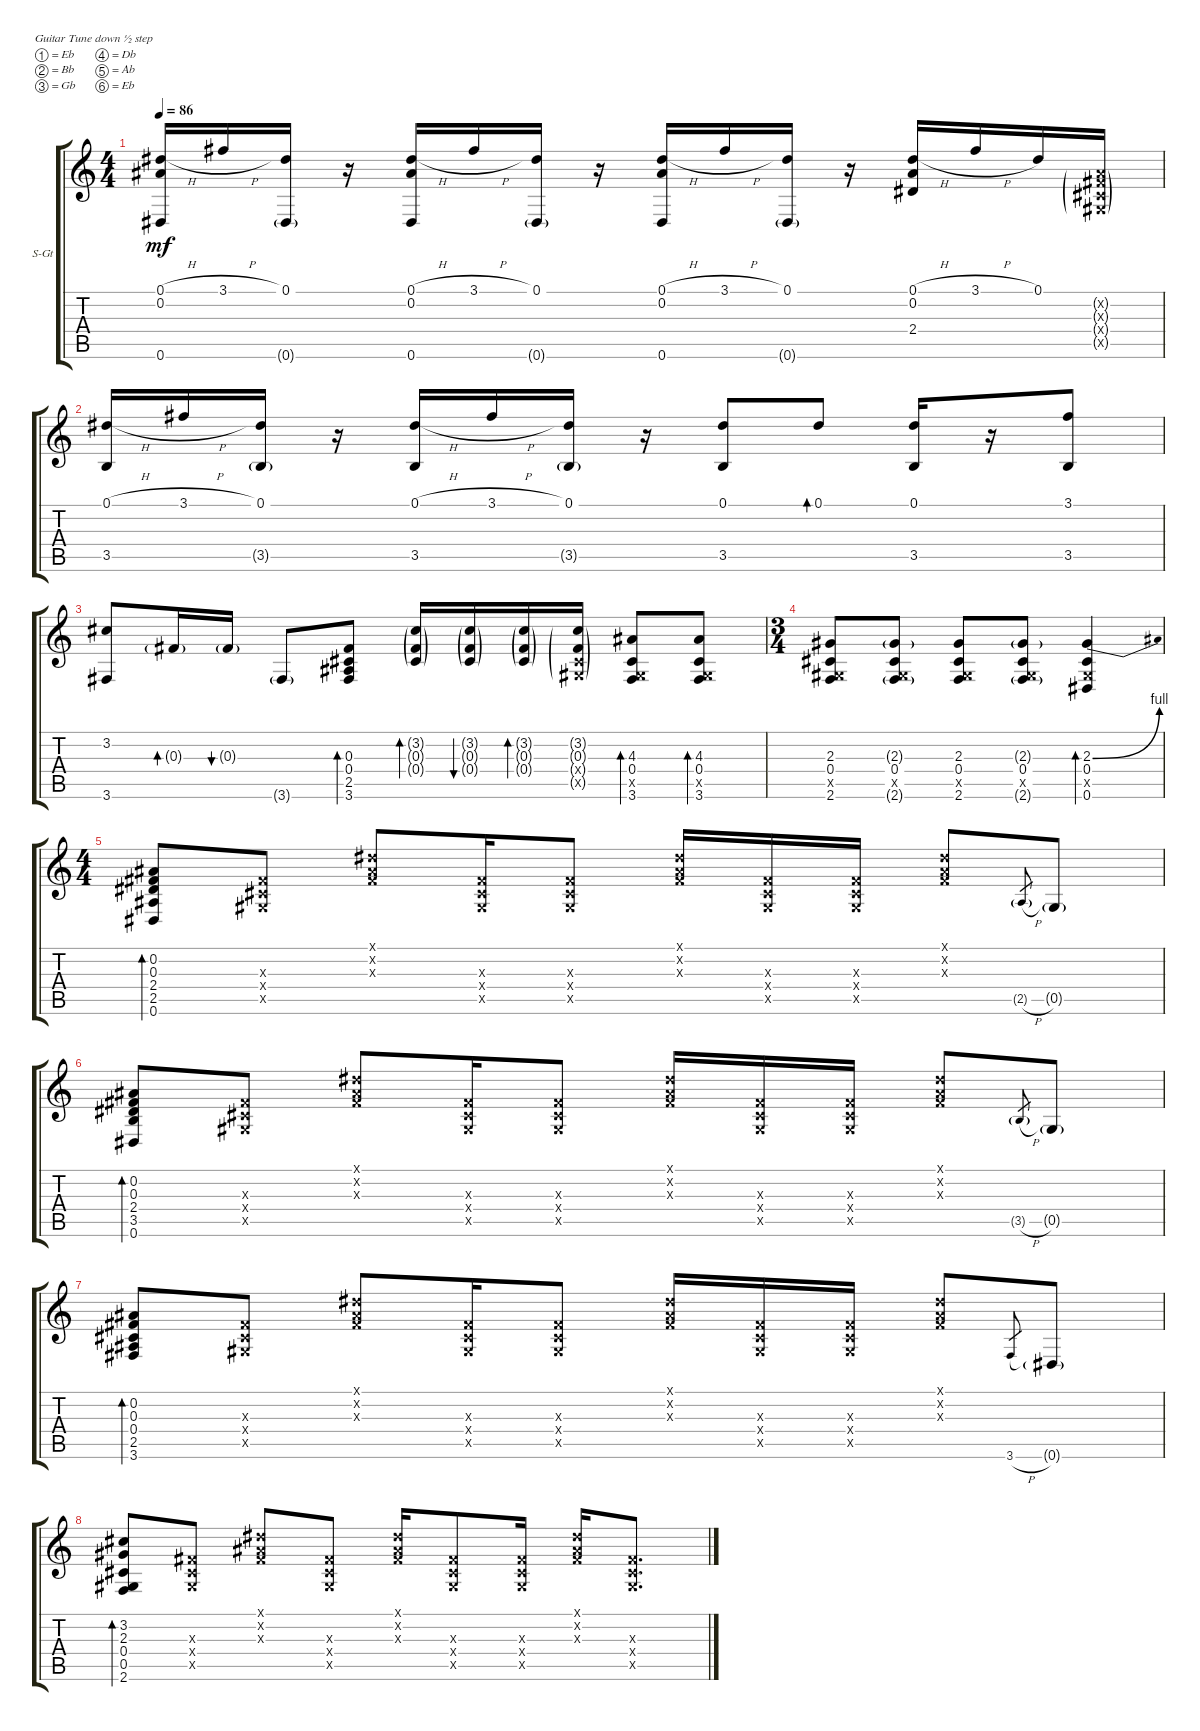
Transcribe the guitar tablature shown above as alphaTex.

\defaultSystemsLayout 4
\bracketExtendMode groupsimilarinstruments
\firstSystemTrackNameOrientation horizontal
\otherSystemsTrackNameOrientation horizontal
\track ("Steel Guitar" "S-Gt") {instrument acousticguitarsteel}
\staff {score tabs}
\tuning (Eb4 Bb3 Gb3 Db3 Ab2 Eb2)
\ts (4 4)
\tempo 86
\clef g2
\ks c
(0.6 0.1{h} 0.2).16{dy mf} 3.1{h}.16 (0.1 0.6{g}).16 r.16 (0.6 0.1{h} 0.2).16 3.1{h}.16 (0.1 0.6{g}).16 r.16 (0.6 0.1{h} 0.2).16 3.1{h}.16 (0.1 0.6{g}).16 r.16 (0.1{h} 0.2 2.4).16 3.1{h}.16 0.1.16 (0.2{g x} 0.3{g x} 0.4{g x} 0.5{g x}).16 |
(0.1{h} 3.5).16 3.1{h}.16 (0.1 3.5{g}).16 r.16 (0.1{h} 3.5).16 3.1{h}.16 (0.1 3.5{g}).16 r.16 (3.5 0.1).8 0.1.8{bd 30} (3.5 0.1).16 r.16 (3.1 3.5).8 |
(3.2 3.6).8 0.3{g}.16{bd 30} 0.3{g}.16{bu 30} 3.6{g}.8 (3.6 2.5 0.4 0.3).8{bd 30} (3.2{g} 0.3{g} 0.4{g}).16{bd 30} (3.2{g} 0.3{g} 0.4{g}).16{bu 30} (3.2{g} 0.3{g} 0.4{g}).16{bd 30} (0.3{g} 0.4{g x} 0.5{g x} 3.2{g}).16 (3.6 4.3 0.5{x} 0.4).8{bd 30} (3.6 0.5{x} 0.4 4.3).8{bd 30} |
\ts (3 4)
(2.6 2.3 0.5{x} 0.4).8 (2.6{g} 2.3{g} 0.5{x} 0.4).8 (2.3 2.6 0.5{x} 0.4).8 (2.6{g} 2.3{g} 0.5{x} 0.4).8 (2.3{be (bend 0 0 15 4)} 0.6 0.5{x} 0.4).4{bd 30} |
\ts (4 4)
(0.6 2.5 2.4 0.3 0.2).8{bd 120} (0.5{x} 0.4{x} 0.3{x}).8 (0.3{x} 0.2{x} 0.1{x}).8 (0.5{x} 0.4{x} 0.3{x}).16 (0.4{x} 0.5{x} 0.3{x}).8 (0.1{x} 0.2{x} 0.3{x}).16 (0.3{x} 0.4{x} 0.5{x}).16 (0.5{x} 0.4{x} 0.3{x}).16 (0.3{x} 0.2{x} 0.1{x}).8 2.5{h g}.8{gr} 0.5{g}.8 |
(0.6 3.5 2.4 0.3 0.2).8{bd 120} (0.5{x} 0.4{x} 0.3{x}).8 (0.3{x} 0.2{x} 0.1{x}).8 (0.5{x} 0.4{x} 0.3{x}).16 (0.4{x} 0.5{x} 0.3{x}).8 (0.1{x} 0.2{x} 0.3{x}).16 (0.3{x} 0.4{x} 0.5{x}).16 (0.5{x} 0.4{x} 0.3{x}).16 (0.3{x} 0.2{x} 0.1{x}).8 3.5{h g}.8{gr} 0.5{g}.8 |
(3.6 2.5 0.4 0.3 0.2).8{bd 120} (0.5{x} 0.4{x} 0.3{x}).8 (0.3{x} 0.2{x} 0.1{x}).8 (0.5{x} 0.4{x} 0.3{x}).16 (0.4{x} 0.5{x} 0.3{x}).8 (0.1{x} 0.2{x} 0.3{x}).16 (0.3{x} 0.4{x} 0.5{x}).16 (0.5{x} 0.4{x} 0.3{x}).16 (0.3{x} 0.2{x} 0.1{x}).8 3.6{h}.8{gr} 0.6{g}.8 |
(2.6 2.3 3.2 0.4 0.5).8{bd 30} (0.4{x} 0.5{x} 0.3{x}).8 (0.3{x} 0.2{x} 0.1{x}).8 (0.5{x} 0.4{x} 0.3{x}).8 (0.1{x} 0.2{x} 0.3{x}).16 (0.3{x} 0.4{x} 0.5{x}).8 (0.3{x} 0.4{x} 0.5{x}).16 (0.3{x} 0.2{x} 0.1{x}).16 (0.3{x} 0.4{x} 0.5{x}).8{d}
